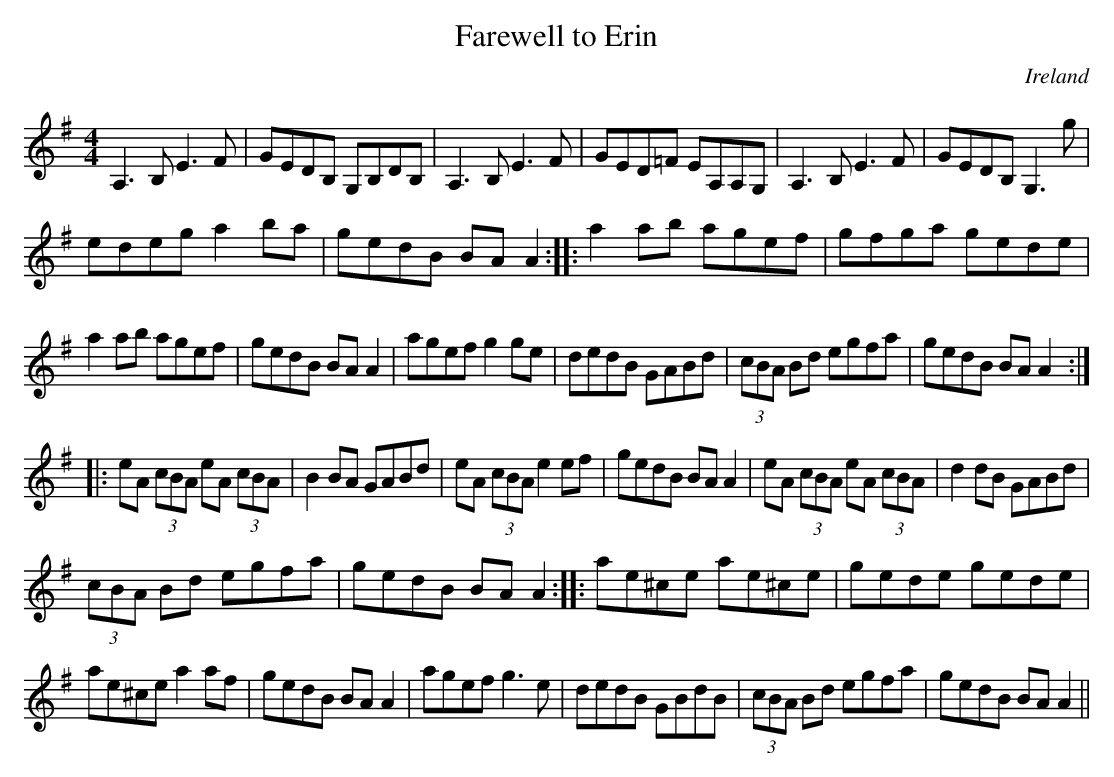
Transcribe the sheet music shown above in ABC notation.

X:1
T:Farewell to Erin
O:Ireland
M:4/4
K:ADor
A,3B, E3F|GEDB, G,B,DB,|\
A,3B, E3F|GED=F EA,A,G,|\
A,3B, E3F|GEDB, G,3g|
edeg a2ba|gedB BAA2 :: \
a2ab agef|gfga  gede|
a2ab agef|gedB BAA2 |\
agef g2ge|dedB GABd |\
(3cBA Bd egfa|gedB BAA2 ::
eA (3cBA eA (3cBA|B2BA GABd| \
eA (3cBA e2ef|gedB BAA2|\
eA (3cBA eA (3cBA|d2dB GABd|
(3cBA Bd egfa|gedB BAA2 :: \
ae^ce ae^ce|gede gede|
ae^ce a2af|gedB BAA2|\
agef g3e|dedB GBdB| \
(3cBA Bd egfa|gedB BAA2||
